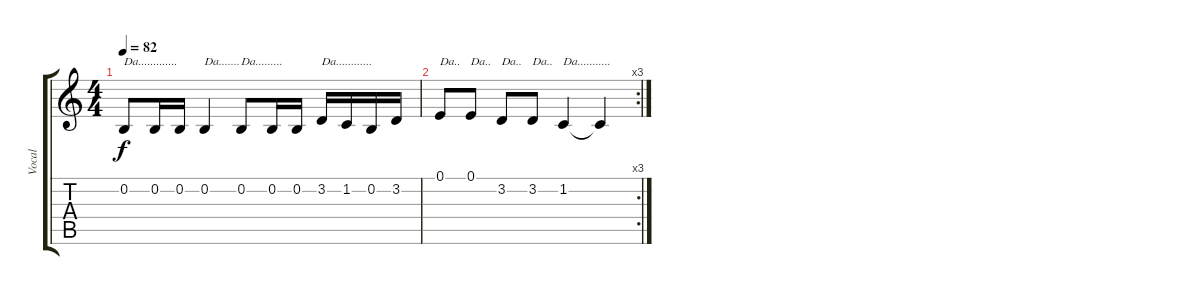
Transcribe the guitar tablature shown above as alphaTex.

\track ("Vocal" "Vocal") {instrument tenorsax}
\staff {score tabs}
\tuning (E4 B3 G3 D3 A2 E2) {hide}
\ts (4 4)
\tempo 82
\clef g2
\ks c
0.2.8{txt "Da............." dy f} 0.2.16 0.2.16 0.2.4{txt "Da......."} 0.2.8{txt "Da........."} 0.2.16 0.2.16 3.2.16{txt "Da............"} 1.2.16 0.2.16 3.2.16 |
\rc 3
0.1.8{txt "Da.."} 0.1.8{txt "Da.."} 3.2.8{txt "Da.."} 3.2.8{txt "Da.."} 1.2.4{txt "Da..........."} 1.2{t}.4
